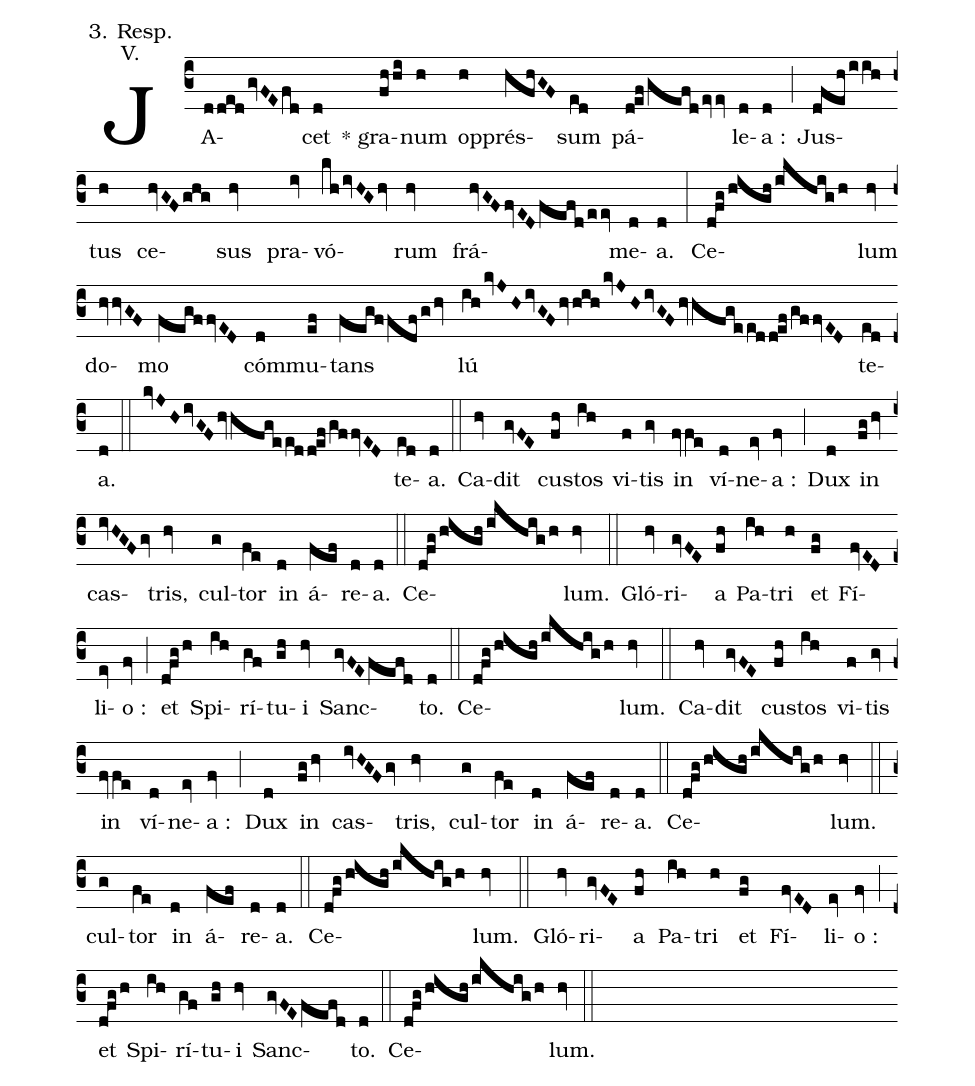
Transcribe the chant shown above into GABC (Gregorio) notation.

annotation: 3. Resp.;
annotation: V.;
%%
(c3)
JA(ddedgvFEfd)cet(d) * gra(fhhi)num(h) op(h)prés(hfhGF)sum(ed) pá(defgefdevev)le(d)a :(d) (;)
Jus(dfehiih)tus(h) ce(hvGFghg)sus(hv) pra(iv)vó(khivHGhv)rum(hv) frá(hvGFfvEDfefdeev)me(d)a.(d) (:)
Ce(dfghighikhigh)lum(hv) do(hvhvGF)mo(fegffvED) cóm(d)mu(ef)tans(fegffdfghv) lú(ihkvJHivGFhvhihkvJHivGFhvhfgeeddefgffvED) te(ed)a.(d) (::)
(kvJHivGFhvhfgeeddefgffvED)  te(ed)a.(d) (::)
Ca(hv)dit(gvFE) cus(fh)tos(ih) vi(f)tis(gv) in(fvfe) ví(d)ne(ev)a :(fv) (;)
Dux(d) in(fghv) cas(ivHGFgv)tris,(hv) cul(g)tor(fe) in(d) á(fef)re(d)a.(d) (::)
Ce(dfghighikhigh)lum.(hv) (::)
Gló(hv)ri(gvFE)a(fh) Pa(ih)tri(h) et(fg) Fí(fvED)li(ev)o :(fv) (;)
et(dfgh) Spi(ih)rí(gf)tu(gh)i(hv) Sanc(gvFEfefd)to.(d) (::)
Ce(dfghighikhigh)lum.(hv) (::)
Ca(hv)dit(gvFE) cus(fh)tos(ih) vi(f)tis(gv) in(fvfe) ví(d)ne(ev)a :(fv) (;)
Dux(d) in(fghv) cas(ivHGFgv)tris,(hv) cul(g)tor(fe) in(d) á(fef)re(d)a.(d) (::)
Ce(dfghighikhigh)lum.(hv) (::)
cul(g)tor(fe) in(d) á(fef)re(d)a.(d) (::)
Ce(dfghighikhigh)lum.(hv) (::)
Gló(hv)ri(gvFE)a(fh) Pa(ih)tri(h) et(fg) Fí(fvED)li(ev)o :(fv) (;)
et(dfgh) Spi(ih)rí(gf)tu(gh)i(hv) Sanc(gvFEfefd)to.(d) (::)
Ce(dfghighikhigh)lum.(hv) (::)
